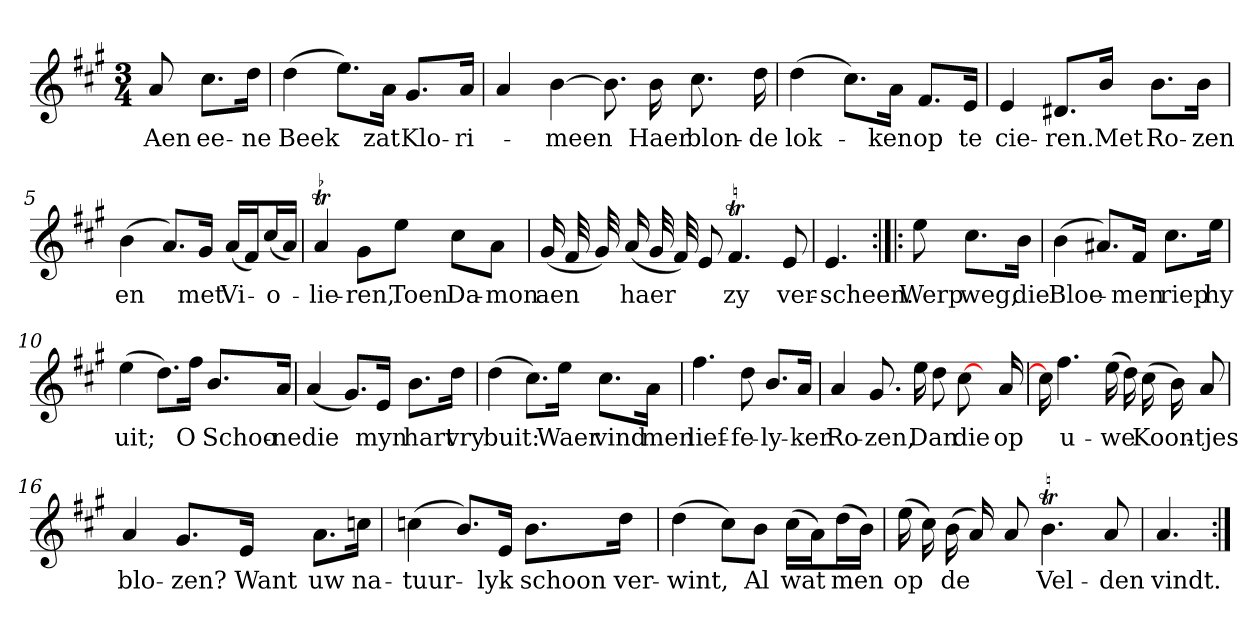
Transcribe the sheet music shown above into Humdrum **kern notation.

**kern	**text
*part1	*part1
*staff1	*staff1
*clefG2	*
*k[f#c#g#]	*
*A:	*
*M3/4	*
*MM120	*
=	=
8a	Aen
8.cc#\L	ee-
16dd\Jk	-ne
=1	=1
(4dd	Beek
8.ee\L)	.
16a\Jk	zat
8.g#/L	Klo-
16a/Jk	-ri-
=2	=2
4a	.
[4b	-meen
8.b]	.
16b	Haer
8.cc#	blon-
16dd	-de
=3	=3
(4dd	lok-
8.cc#\L)	.
16a\Jk	-ken
8.f#/L	op
16e/Jk	te
=4	=4
4e	cie-
8.d#X/L	-ren.
16b/Jk	Met
8.b\L	Ro-
16b\Jk	-zen
=5	=5
(4b	en
8.a/L)	.
16g#/Jk	met
(16a/LL	Vi-
16f#/J)	.
(16cc#/L	-o-
16a/JJ)	.
=6	=6
!LO:TR:acc=-	!
4at	-lie-
8g#\L	-ren,
8ee\J	Toen
8cc#\L	Da-
8a\J	-mon
=7	=7
(16g#	aen
32f#	.
32g#)	.
(16a	haer
32g#	.
32f#)	.
8e	.
4.f#t	zy
8e	ver-
=8	=8
4.e	-scheen.
=:|!|:	=:|!|:
8ee	Werp
8.cc#\L	weg,
16b\Jk	die
=9	=9
(4b	Bloe-
8.a#X/L)	.
16f#/Jk	-men
8.cc#\L	riep
16ee\Jk	hy
=10	=10
(4ee	uit;
8.dd\L)	.
16ff#\Jk	O
8.b/L	Schoo-
16a/Jk	-ne
=11	=11
(4a	die
8.g#/L)	.
16e/Jk	myn
8.b\L	hart
16dd\Jk	vry
=12	=12
(4dd	buit:
8.cc#\L)	.
16ee\Jk	Waer
8.cc#\L	vind
16a\Jk	men
=13	=13
4.ff#	lief-
8dd	-fe-
8.b/L	-ly-
16a/Jk	-ker
=14	=14
4a	Ro-
8.g#	-zen,
16ee	Dan
8dd	.
[8cc#	die
16ryy	.
16a	op
=15	=15
16cc#]	.
4.ff#	u-
(16ee	-we
16dd)	.
(16cc#	Koon-
16b)	.
8a	-tjes
=16	=16
4a	blo-
8.g#/L	-zen?
16e/Jk	Want
8.a\L	uw
16ccn\Jk	na-
=17	=17
(4ccn	-tuur-
8.b/L)	.
16e/Jk	-lyk
8.b\L	schoon
16dd\Jk	ver-
=18	=18
(4dd	-wint,
8cc#\L)	.
8b\J	Al
(16cc#\LL	wat
16a\J)	.
(16dd\L	men
16b\JJ)	.
=19	=19
(16ee	op
16cc#)	.
(16b	de
16a)	.
8a	.
4.bt	Vel-
8a	-den
=20	=20
4.a	vindt.
=:|!	=:|!
*-	*-
